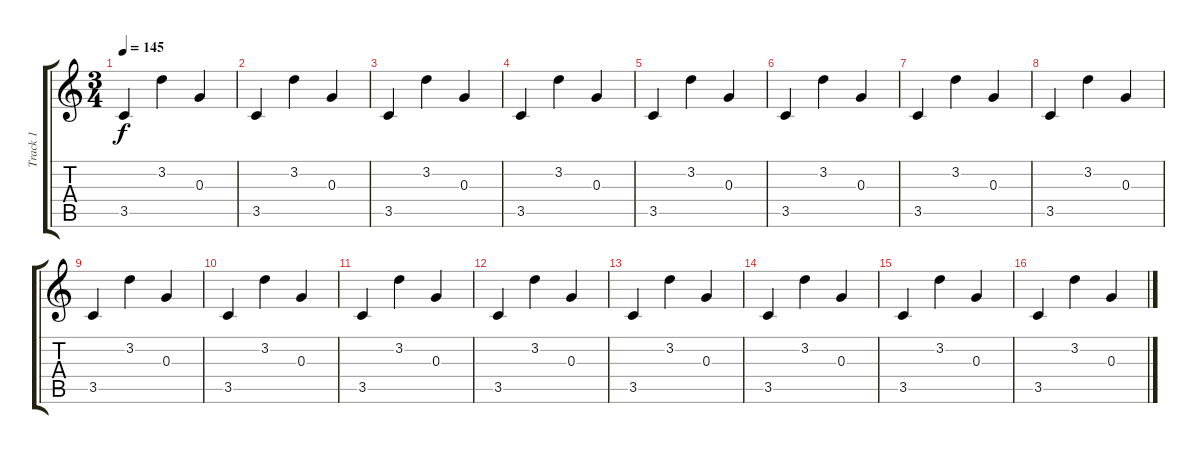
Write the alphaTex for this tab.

\track ("Track 1" "Track 1") {instrument acousticguitarnylon}
\staff {score tabs}
\tuning (E4 B3 G3 D3 A2 E2) {hide}
\ts (3 4)
\tempo 145
\clef g2
\ks c
3.5.4{dy f} 3.2.4 0.3.4 |
3.5.4 3.2.4 0.3.4 |
3.5.4 3.2.4 0.3.4 |
3.5.4 3.2.4 0.3.4 |
3.5.4 3.2.4 0.3.4 |
3.5.4 3.2.4 0.3.4 |
3.5.4 3.2.4 0.3.4 |
3.5.4 3.2.4 0.3.4 |
3.5.4 3.2.4 0.3.4 |
3.5.4 3.2.4 0.3.4 |
3.5.4 3.2.4 0.3.4 |
3.5.4 3.2.4 0.3.4 |
3.5.4 3.2.4 0.3.4 |
3.5.4 3.2.4 0.3.4 |
3.5.4 3.2.4 0.3.4 |
3.5.4 3.2.4 0.3.4
